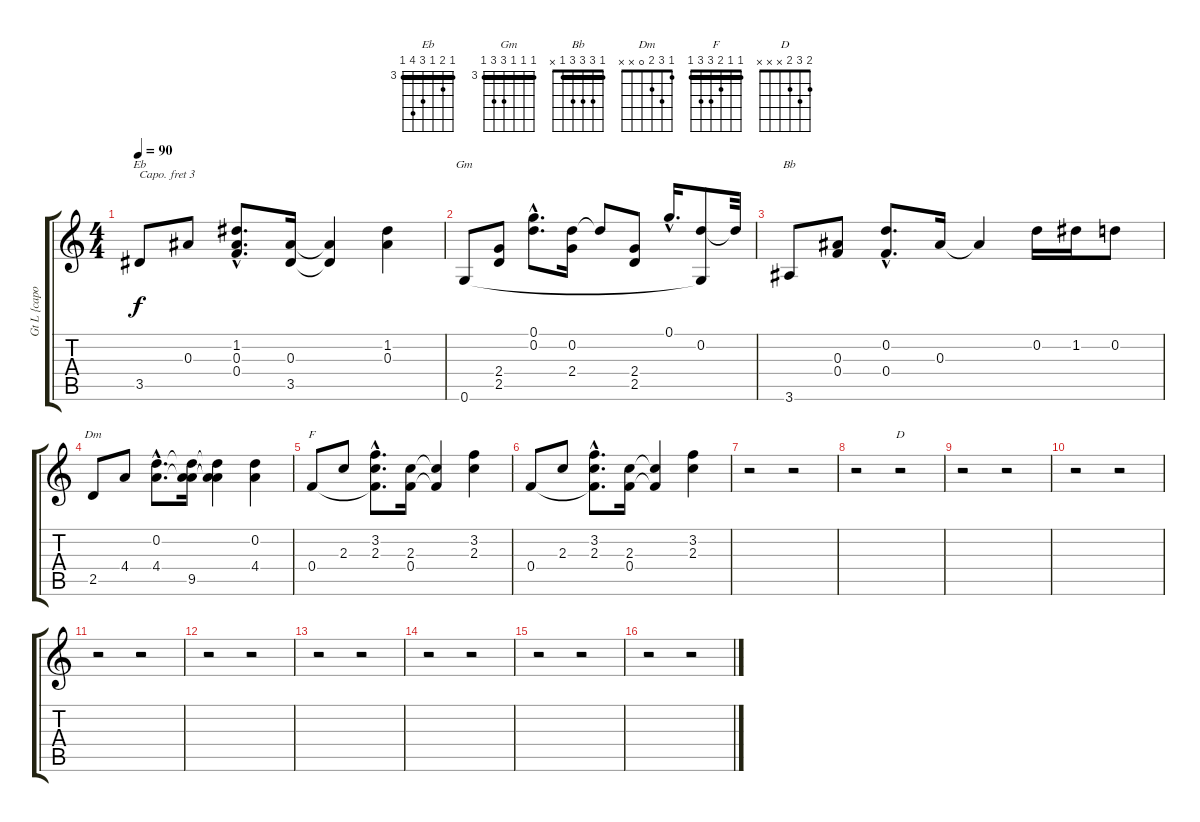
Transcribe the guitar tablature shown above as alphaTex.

\track ("Gt L {capo 3}" "Gt L {capo") {instrument electricguitarjazz}
\staff {score tabs}
\capo 3
\tuning (E4 B3 G3 D3 A2 E2) {hide}
\chord ("Eb" 3 4 3 5 6 3) {firstfret 3 barre 3}
\chord ("Gm" 3 3 3 5 5 3) {firstfret 3 barre 3}
\chord ("Bb" 1 3 3 3 1 x) {barre 1}
\chord ("Dm" 1 3 2 0 x x)
\chord ("F" 1 1 2 3 3 1) {barre 1}
\chord ("D" 2 3 2 x x x)
\ts (4 4)
\tempo 90
\clef g2
\ks c
3.5.8{ch "Eb" dy f} 0.3.8 (1.2{hac} 0.3{hac} 0.4{hac t}).8{d} (0.3 3.5).16 (0.3{t} 3.5{t}).4 (1.2 0.3).4 |
0.6.8{ch "Gm"} (2.4 2.5).8 (0.1{hac} 0.2{hac}).8{d} (0.2 2.4).16 0.2{t}.8 (2.4 2.5).8 0.1{hac}.16{d} (0.2 0.6{t}).8 0.2{t}.32 |
3.6.8{ch "Bb"} (0.3 0.4).8 (0.2{hac} 0.4{hac}).8{d} 0.3.16 0.3{t}.4 0.2.16 1.2.16 0.2.8 |
2.5.8{ch "Dm"} 4.4.8 (0.2{hac} 4.4{hac}).8{d} (0.2{t} 4.4{t} 9.5).16 (0.2{t} 4.4{t} 9.5{t}).4 (0.2 4.4).4 |
0.4.8{ch "F"} 2.3.8 (3.2{hac} 2.3{hac} 0.4{hac t}).8{d} (2.3 0.4).16 (2.3{t} 0.4{t}).4 (3.2 2.3).4 |
0.4.8 2.3.8 (3.2{hac} 2.3{hac} 0.4{hac t}).8{d} (2.3 0.4).16 (2.3{t} 0.4{t}).4 (3.2 2.3).4 |
r.2 r.2 |
r.2 r.2{ch "D"} |
r.2 r.2 |
r.2 r.2 |
r.2 r.2 |
r.2 r.2 |
r.2 r.2 |
r.2 r.2 |
r.2 r.2 |
r.2 r.2
